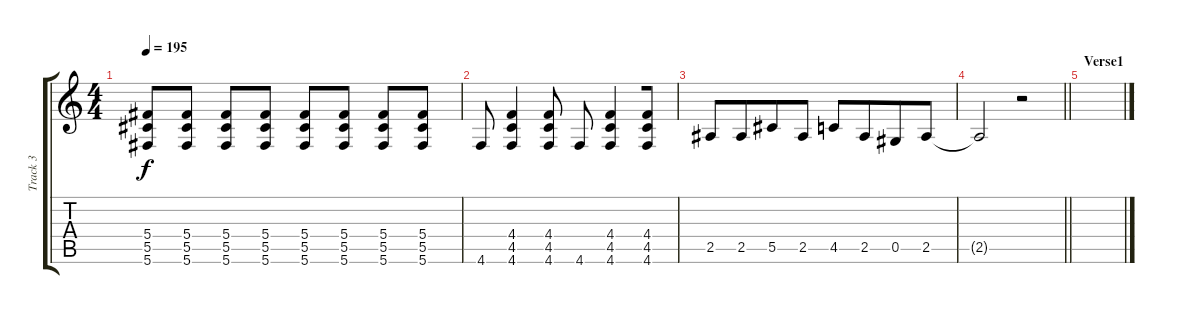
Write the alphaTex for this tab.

\track ("Track 3" "Track 3") {instrument distortionguitar}
\staff {score tabs}
\tuning (Eb4 Bb3 Gb3 Db3 Ab2 Db2) {hide}
\ts (4 4)
\tempo 195
\clef g2
\ks c
(5.4 5.5 5.6).8{dy f} (5.4 5.5 5.6).8 (5.4 5.5 5.6).8 (5.4 5.5 5.6).8 (5.4 5.5 5.6).8 (5.4 5.5 5.6).8 (5.4 5.5 5.6).8{beam merge} (5.4 5.5 5.6).8 |
4.6.8 (4.4 4.5 4.6).4 (4.4 4.5 4.6).8 4.6.8 (4.4 4.5 4.6).4{beam merge} (4.4 4.5 4.6).8 |
2.5.8 2.5.8{beam merge} 5.5.8 2.5.8 4.5.8 2.5.8{beam merge} 0.5.8{beam merge} 2.5.8 |
\barLineRight lightlight
2.5{t}.2{beam merge} r.2 |
\section ("" "Verse1")
